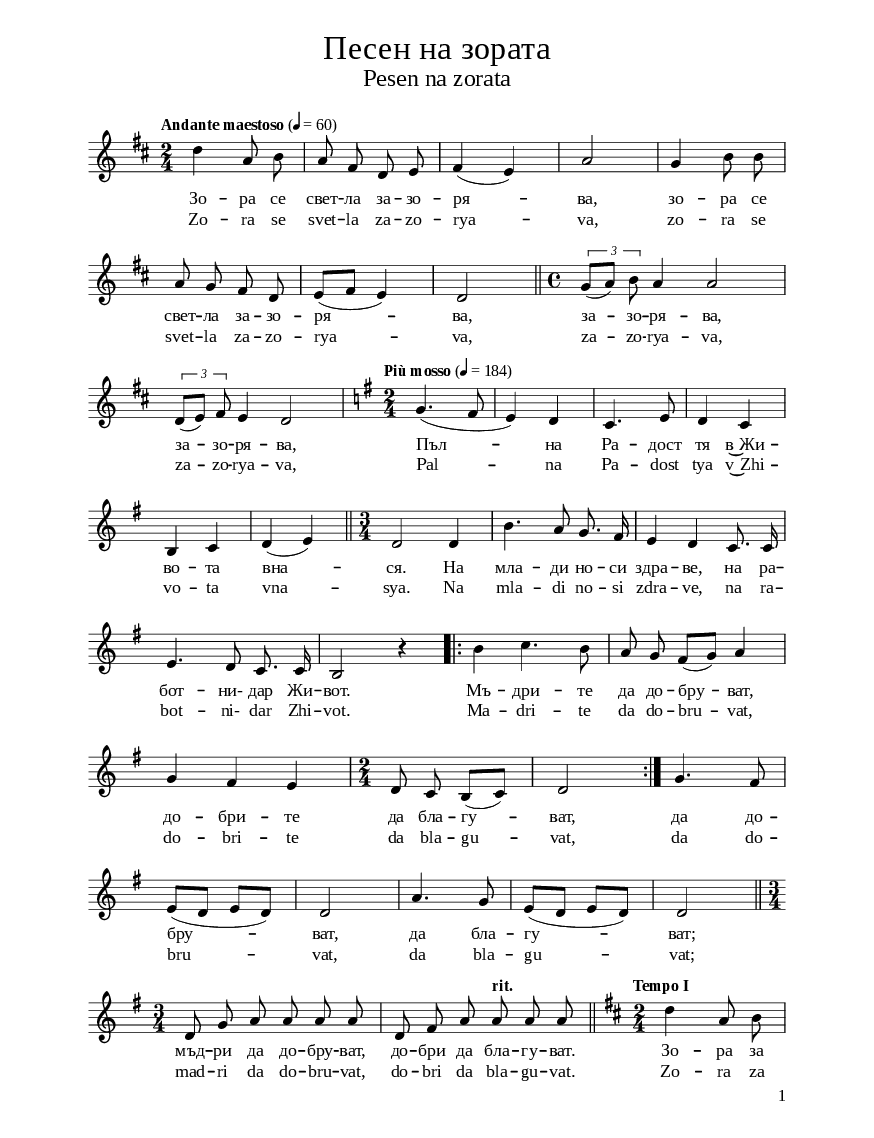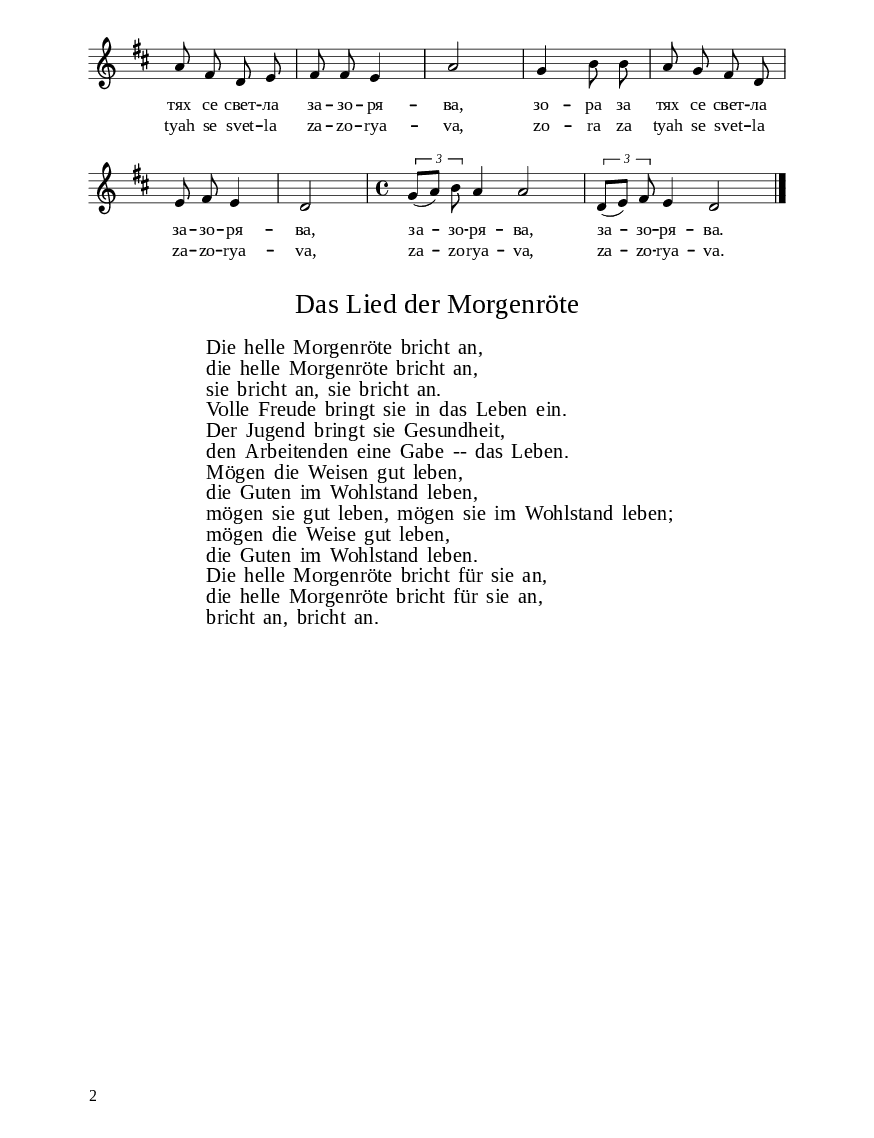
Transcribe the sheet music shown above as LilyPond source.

\version "2.24.0"

% include paper part and global functions
\include "include/globals.ily"

\bookpart {
  \label #'ref106
  \tocItem \markup "Песен на зората – Pesen na zorata"
  \include "include/bookpart-paper.ily"
  \score {
    \include "include/score-layout.ily"


    \new Voice \relative c' {
      \clef treble
      \key d \major
      \time 2/4
      \tempoFunc "Andante maestoso" 4 "60"
      \autoBeamOff


      \autoBeamOff
      d'4 a8 b8 | a8 fis8 d e | fis4 ( e4 ) | a2 | g4 b8 b| \break

      a8 g fis d | e [ ( fis ] e4 )  | d2 \bar "||" \time 4/4 \tuplet 3/2 { { g8 [ (   a8 ) ] b8 } } a4 a2 \break

      \tuplet 3/2 {    { d,8 [( e8 )] } fis8 } e4 d2 |  \key g \major \time 2/4
      \tempoFunc "Più mosso" 4 "184"
      g4. ( fis8 | e4 ) d4 | c4. e8 |  d4 c | \break

      b4 c | d (e) \bar "||" \time 3/4 d2 d4 | b'4. a8 g8. fis16 | e4 d c8. c16  | \break

      e4. d8 c8. c16 | b2 r4 \repeat volta 2 {
        b'4 c4. b8 | a8 g fis [(g)] a4  \break

        g4 fis e | \time 2/4 d8 c b8 [(c8) ] | d2 |
      } g4. fis8 | \break

      e8 [( d ] e [d ]) | d2 | a'4. g8  |  e8 [( d8  ] e8 [d8 ]) | d2 \bar "||" \break

      \time 3/4 d8 g a a a a | d, fis a \tempo "rit." a a a \bar "||" \key d \major \time 2/4 \tempo "Tempo I" d4 a8 b | \break

      a8 fis d e | fis fis e4| a2 | g4 b8 b | a g fis d | \break

      e8 fis e4 | d2 | \time 4/4 \tuplet 3/2 { g8 [(a8)] b } a4 a2 | \tuplet 3/2 {d,8 [(e8)] fis8  }e4 d2 \bar "|."


    }

    \addlyrics {
      Зо -- ра се свет -- ла за -- зо -- ря -- ва,
      зо -- ра се свет -- ла за -- зо -- ря -- ва,
      за -- зо -- ря -- ва, за -- зо -- ря -- ва,

      Пъл -- на 	Pа -- дост тя в~Жи -- во -- та вна -- ся.

      На мла -- ди но -- си здра -- ве,

      на ра -- бот -- "ни-" дар Жи -- вот.

      Мъ -- дри -- те да до -- бру -- ват,

      до -- бри -- те да бла -- гу -- ват,


      да до -- бру -- ват, да бла -- гу -- ват;

      мъд -- ри да до -- бру -- ват,

      до -- бри да бла -- гу -- ват.

      Зо -- ра за тях се свет -- ла за -- зо -- ря -- ва,

      зо -- ра за тях се свет -- ла за -- зо -- ря -- ва,

      за -- зо -- ря -- ва, за -- зо -- ря -- ва.
    }

    \addlyrics {
      Zo -- ra se svet -- la za -- zo -- rya -- va,
      zo -- ra se svet -- la za -- zo -- rya -- va,
      za -- zo -- rya -- va, za -- zo -- rya -- va,

      Pal -- na 	Pa -- dost tya v~Zhi -- vo -- ta vna -- sya.

      Na mla -- di no -- si zdra -- ve,

      na ra -- bot -- "ni-" dar Zhi -- vot.

      Ma -- dri -- te da do -- bru -- vat,

      do -- bri -- te da bla -- gu -- vat,


      da do -- bru -- vat, da bla -- gu -- vat;

      mad -- ri da do -- bru -- vat,

      do -- bri da bla -- gu -- vat.

      Zo -- ra za tyah se svet -- la za -- zo -- rya -- va,

      zo -- ra za tyah se svet -- la za -- zo -- rya -- va,

      za -- zo -- rya -- va, za -- zo -- rya -- va.
    }


    \header {
      title = \titleFunc "Песен на зората" "Pesen na zorata"
    }

    \midi{}

  } % score

  %\markup \dc-two "D.C." "con repitione"


  % include foreign translation(s) of the song

  %\pageBreak
  \version "2.24.0"

\markup \fill-line { \fontsize #deTitleFontSize "Das Lied der Morgenröte" }
\markup \null
\markup \null
\markup \fontsize #deCoupletFontSize {
  \hspace #10
  \override #`(baseline-skip . ,deCoupletBaselineSkip)

  \column {
    \line { " "Die helle Morgenröte bricht an,}

    \line { " "die helle Morgenröte bricht an,}

    \line { " "sie bricht an, sie bricht an.}

    \line { " "Volle Freude bringt sie in das Leben ein.}

    \line { " "Der Jugend bringt sie Gesundheit, }

    \line { " "den Arbeitenden eine Gabe -- das Leben. }

    \line { " "Mögen die Weisen gut leben, }

    \line { " "die Guten im Wohlstand leben,}

    \line { " "mögen sie gut leben, mögen sie im Wohlstand leben;}

    \line { " "mögen die Weise gut leben,}

    \line { " "die Guten im Wohlstand leben.}

    \line { " "Die helle Morgenröte bricht für sie an,}

    \line { " "die helle Morgenröte bricht für sie an, }

    \line { " "bricht an, bricht an. }




  }


}


} % bookpart
